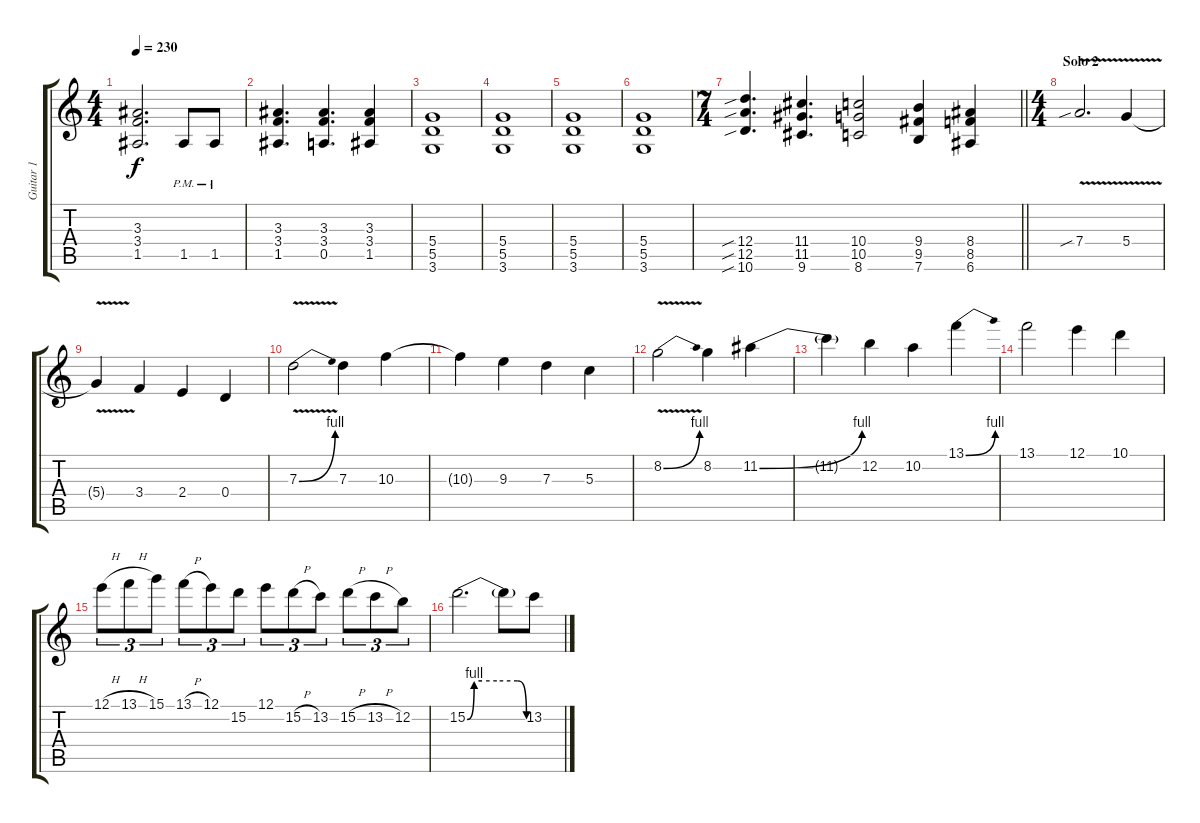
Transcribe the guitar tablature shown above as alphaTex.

\track ("Guitar 1" "Guitar 1") {instrument distortionguitar}
\staff {score tabs}
\tuning (E4 B3 G3 D3 A2 E2) {hide}
\ts (4 4)
\tempo 230
\clef g2
\ks c
(3.3 3.4 1.5).2{d dy f} 1.5{pm}.8 1.5{pm}.8 |
(3.3 3.4 1.5).4{d} (3.3 3.4 0.5).4{d} (3.3 3.4 1.5).4 |
(5.4 5.5 3.6).1 |
(5.4 5.5 3.6).1 |
(5.4 5.5 3.6).1 |
(5.4 5.5 3.6).1 |
\ts (7 4)
\barLineRight lightlight
(12.4{sib} 12.5{sib} 10.6{sib}).4{d} (11.4 11.5 9.6).4{d} (10.4 10.5 8.6).2 (9.4 9.5 7.6).4 (8.4 8.5 6.6).4 |
\ts (4 4)
\section ("" "Solo 2")
7.4{v sib}.2{d volume 16 balance 6} 5.4{v}.4 |
5.4{t}.4 3.4.4 2.4.4 0.4.4 |
7.3{be (bend 0 0 60 4) v}.2 7.3.4 10.3.4 |
10.3{t}.4 9.3.4 7.3.4 5.3.4 |
8.2{be (bend 0 0 60 4) v}.2 8.2.4 11.2{be (bend 0 0 60 4)}.4 |
11.2{t}.4 12.2.4 10.2.4 13.1{be (bend 0 0 60 4)}.4 |
13.1.2 12.1.4 10.1.4 |
12.1{h}.8{tu (3 2)} 13.1{h}.8{tu (3 2)} 15.1.8{tu (3 2)} 13.1{h}.8{tu (3 2)} 12.1.8{tu (3 2)} 15.2.8{tu (3 2)} 12.1.8{tu (3 2)} 15.2{h}.8{tu (3 2)} 13.2.8{tu (3 2)} 15.2{h}.8{tu (3 2)} 13.2{h}.8{tu (3 2)} 12.2.8{tu (3 2)} |
15.2{be (custom 0 0 7 4 15 4 30 4 51 4 60 0)}.2{d} 15.2{t}.8 13.2.8
